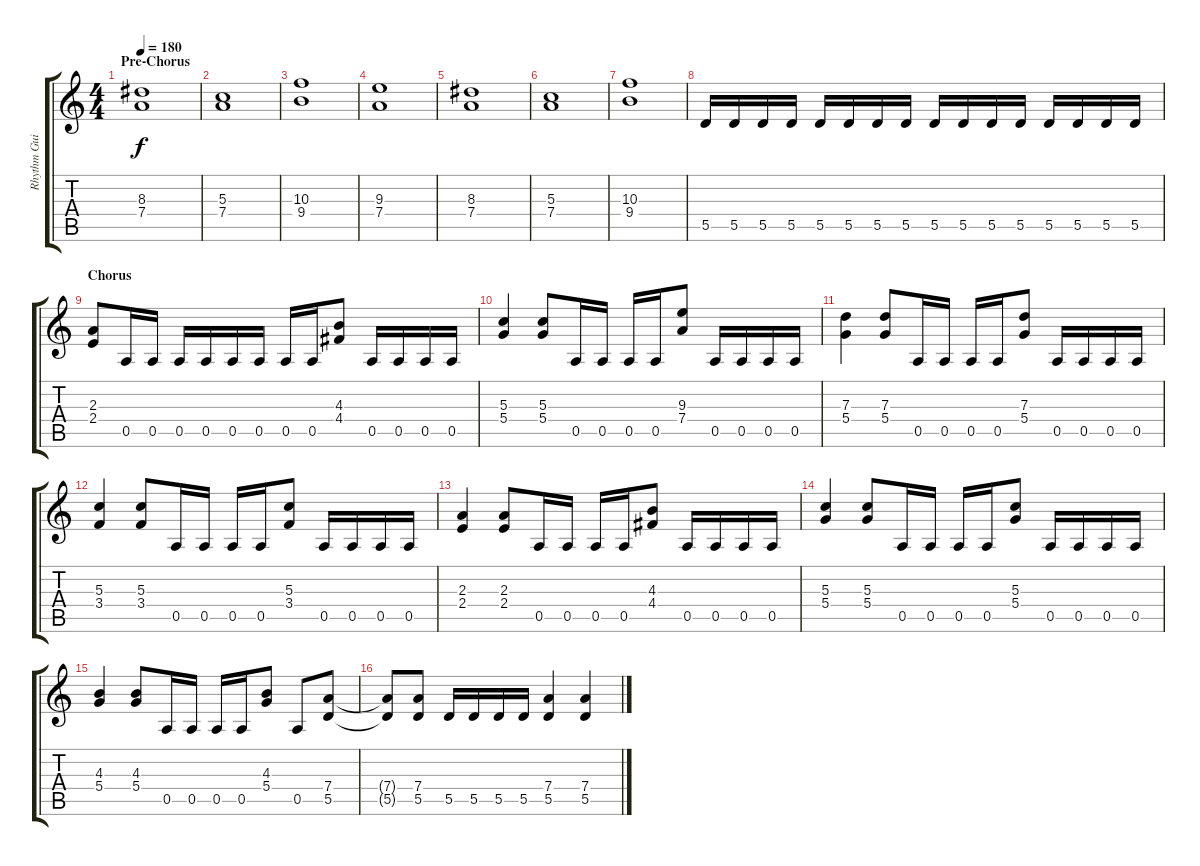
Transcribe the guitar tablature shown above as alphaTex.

\track ("Rhythm Guitar" "Rhythm Gui") {instrument distortionguitar}
\staff {score tabs}
\tuning (E4 B3 G3 D3 A2 E2) {hide}
\ts (4 4)
\section ("" "Pre-Chorus")
\tempo 180
\clef g2
\ks c
(8.3 7.4).1{dy f} |
(5.3 7.4).1 |
(10.3 9.4).1 |
(9.3 7.4).1 |
(8.3 7.4).1 |
(5.3 7.4).1 |
(10.3 9.4).1 |
5.5.16 5.5.16 5.5.16 5.5.16 5.5.16 5.5.16 5.5.16 5.5.16 5.5.16 5.5.16 5.5.16 5.5.16 5.5.16 5.5.16 5.5.16 5.5.16 |
\section ("" "Chorus")
(2.3 2.4).8 0.5.16 0.5.16 0.5.16 0.5.16 0.5.16 0.5.16 0.5.16 0.5.16 (4.3 4.4).8 0.5.16 0.5.16 0.5.16 0.5.16 |
(5.3 5.4).4 (5.3 5.4).8 0.5.16 0.5.16 0.5.16 0.5.16 (9.3 7.4).8 0.5.16 0.5.16 0.5.16 0.5.16 |
(7.3 5.4).4 (7.3 5.4).8 0.5.16 0.5.16 0.5.16 0.5.16 (7.3 5.4).8 0.5.16 0.5.16 0.5.16 0.5.16 |
(5.3 3.4).4 (5.3 3.4).8 0.5.16 0.5.16 0.5.16 0.5.16 (5.3 3.4).8 0.5.16 0.5.16 0.5.16 0.5.16 |
(2.3 2.4).4 (2.3 2.4).8 0.5.16 0.5.16 0.5.16 0.5.16 (4.3 4.4).8 0.5.16 0.5.16 0.5.16 0.5.16 |
(5.3 5.4).4 (5.3 5.4).8 0.5.16 0.5.16 0.5.16 0.5.16 (5.3 5.4).8 0.5.16 0.5.16 0.5.16 0.5.16 |
(4.3 5.4).4 (4.3 5.4).8 0.5.16 0.5.16 0.5.16 0.5.16 (4.3 5.4).8 0.5.8 (7.4 5.5).8 |
(7.4{t} 5.5{t}).8 (7.4 5.5).8 5.5.16 5.5.16 5.5.16 5.5.16 (7.4 5.5).4 (7.4 5.5).4
